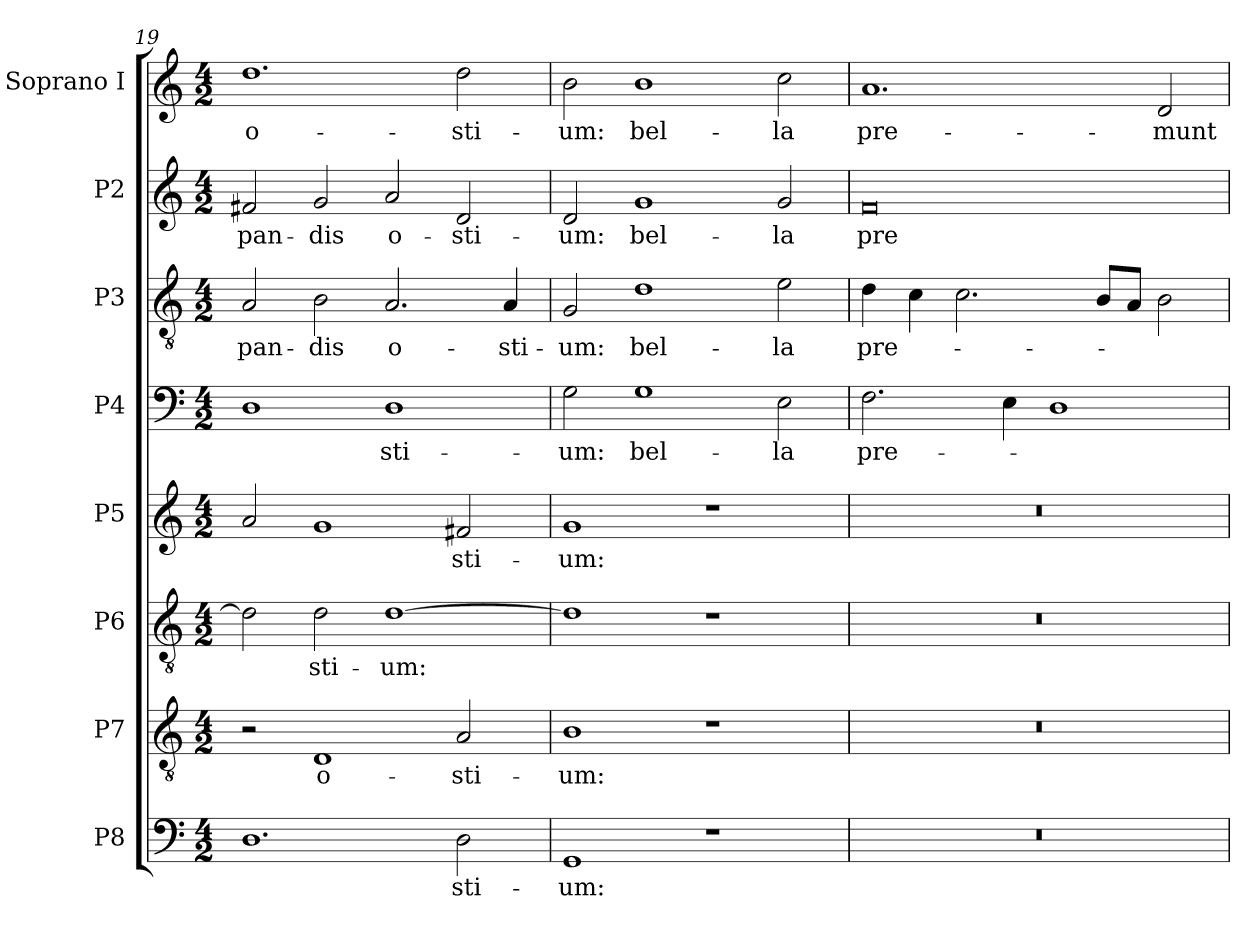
**kern	**text	**kern	**text	**kern	**text	**kern	**text	**kern	**text	**kern	**text	**kern	**text	**kern	**text
*part8	*part8	*part7	*part7	*part6	*part6	*part5	*part5	*part4	*part4	*part3	*part3	*part2	*part2	*part1	*part1
*staff8	*staff8	*staff7	*staff7	*staff6	*staff6	*staff5	*staff5	*staff4	*staff4	*staff3	*staff3	*staff2	*staff2	*staff1	*staff1
*I"P8	*	*I"P7	*	*I"P6	*	*I"P5	*	*I"P4	*	*I"P3	*	*I"P2	*	*I"Soprano I	*
*clefF4	*	*clefGv2	*	*clefGv2	*	*clefG2	*	*clefF4	*	*clefGv2	*	*clefG2	*	*clefG2	*
*k[]	*	*k[]	*	*k[]	*	*k[]	*	*k[]	*	*k[]	*	*k[]	*	*k[]	*
*C:	*	*C:	*	*C:	*	*C:	*	*C:	*	*C:	*	*C:	*	*C:	*
*M4/2	*	*M4/2	*	*M4/2	*	*M4/2	*	*M4/2	*	*M4/2	*	*M4/2	*	*M4/2	*
=19	=19	=19	=19	=19	=19	=19	=19	=19	=19	=19	=19	=19	=19	=19	=19
!	!	!	!	!	!	!	!	!	!	!	!LO:LY:b:color=#000000	!	!	!	!
!	!	!	!	!	!	!	!	!	!	!	!	!	!LO:LY:b:color=#000000	!	!
!	!	!	!	!	!	!	!	!	!	!	!	!	!	!	!LO:LY:b:color=#000000
1.Di	.	2r	.	2di\]	.	2ai/	.	1Di	.	2Ai/	pan-	2f#Xi/	pan-	1.ddi	o-
!	!	!	!LO:LY:b:color=#000000	!	!	!	!	!	!	!	!	!	!	!	!
!	!	!	!	!	!LO:LY:b:color=#000000	!	!	!	!	!	!	!	!	!	!
!	!	!	!	!	!	!	!	!	!	!	!LO:LY:b:color=#000000	!	!	!	!
!	!	!	!	!	!	!	!	!	!	!	!	!	!LO:LY:b:color=#000000	!	!
.	.	1Di	o-	2di\	-sti-	1gi	.	.	.	2Bi\	-dis	2gi/	-dis	.	.
!	!	!	!	!	!LO:LY:b:color=#000000	!	!	!	!	!	!	!	!	!	!
!	!	!	!	!	!	!	!	!	!LO:LY:b:color=#000000	!	!	!	!	!	!
!	!	!	!	!	!	!	!	!	!	!	!LO:LY:b:color=#000000	!	!	!	!
!	!	!	!	!	!	!	!	!	!	!	!	!	!LO:LY:b:color=#000000	!	!
.	.	.	.	[>1di	-um:	.	.	1Di	-sti-	2.Ai/	o-	2ai/	o-	.	.
!	!LO:LY:b:color=#000000	!	!	!	!	!	!	!	!	!	!	!	!	!	!
!	!	!	!LO:LY:b:color=#000000	!	!	!	!	!	!	!	!	!	!	!	!
!	!	!	!	!	!	!	!LO:LY:b:color=#000000	!	!	!	!	!	!	!	!
!	!	!	!	!	!	!	!	!	!	!	!	!	!LO:LY:b:color=#000000	!	!
!	!	!	!	!	!	!	!	!	!	!	!	!	!	!	!LO:LY:b:color=#000000
2Di\	-sti-	2Ai/	-sti-	.	.	2f#Xi/	-sti-	.	.	.	.	2di/	-sti-	2ddi\	-sti-
!	!	!	!	!	!	!	!	!	!	!	!LO:LY:b:color=#000000	!	!	!	!
.	.	.	.	.	.	.	.	.	.	4Ai/	-sti-	.	.	.	.
=20	=20	=20	=20	=20	=20	=20	=20	=20	=20	=20	=20	=20	=20	=20	=20
!	!LO:LY:b:color=#000000	!	!	!	!	!	!	!	!	!	!	!	!	!	!
!	!	!	!LO:LY:b:color=#000000	!	!	!	!	!	!	!	!	!	!	!	!
!	!	!	!	!	!	!	!LO:LY:b:color=#000000	!	!	!	!	!	!	!	!
!	!	!	!	!	!	!	!	!	!LO:LY:b:color=#000000	!	!	!	!	!	!
!	!	!	!	!	!	!	!	!	!	!	!LO:LY:b:color=#000000	!	!	!	!
!	!	!	!	!	!	!	!	!	!	!	!	!	!LO:LY:b:color=#000000	!	!
!	!	!	!	!	!	!	!	!	!	!	!	!	!	!	!LO:LY:b:color=#000000
1GGi	-um:	1Bi	-um:	1di]	.	1gi	-um:	2Gi\	-um:	2Gi/	-um:	2di/	-um:	2bi\	-um:
!	!	!	!	!	!	!	!	!	!LO:LY:b:color=#000000	!	!	!	!	!	!
!	!	!	!	!	!	!	!	!	!	!	!LO:LY:b:color=#000000	!	!	!	!
!	!	!	!	!	!	!	!	!	!	!	!	!	!LO:LY:b:color=#000000	!	!
!	!	!	!	!	!	!	!	!	!	!	!	!	!	!	!LO:LY:b:color=#000000
.	.	.	.	.	.	.	.	1Gi	bel-	1di	bel-	1gi	bel-	1bi	bel-
1r	.	1r	.	1r	.	1r	.	.	.	.	.	.	.	.	.
!	!	!	!	!	!	!	!	!	!LO:LY:b:color=#000000	!	!	!	!	!	!
!	!	!	!	!	!	!	!	!	!	!	!LO:LY:b:color=#000000	!	!	!	!
!	!	!	!	!	!	!	!	!	!	!	!	!	!LO:LY:b:color=#000000	!	!
!	!	!	!	!	!	!	!	!	!	!	!	!	!	!	!LO:LY:b:color=#000000
.	.	.	.	.	.	.	.	2Ei\	-la	2ei\	-la	2gi/	-la	2cci\	-la
!!LO:PB:g=z
=21	=21	=21	=21	=21	=21	=21	=21	=21	=21	=21	=21	=21	=21	=21	=21
!LO:N:vis=1	!	!LO:N:vis=1	!	!LO:N:vis=1	!	!LO:N:vis=1	!	!	!	!	!	!	!	!	!
!	!	!	!	!	!	!	!	!	!LO:LY:b:color=#000000	!	!	!	!	!	!
!	!	!	!	!	!	!	!	!	!	!	!LO:LY:b:color=#000000	!	!	!	!
!	!	!	!	!	!	!	!	!	!	!	!	!	!LO:LY:b:color=#000000	!	!
!	!	!	!	!	!	!	!	!	!	!	!	!	!	!	!LO:LY:b:color=#000000
0r	.	0r	.	0r	.	0r	.	2.Fi\	pre-	4di\	pre-	0fi	pre-	1.ai	pre-
.	.	.	.	.	.	.	.	.	.	4ci\	.	.	.	.	.
.	.	.	.	.	.	.	.	.	.	2.ci\	.	.	.	.	.
.	.	.	.	.	.	.	.	4Ei\	.	.	.	.	.	.	.
.	.	.	.	.	.	.	.	1Di	.	.	.	.	.	.	.
.	.	.	.	.	.	.	.	.	.	8Bi/L	.	.	.	.	.
.	.	.	.	.	.	.	.	.	.	8Ai/J	.	.	.	.	.
!	!	!	!	!	!	!	!	!	!	!	!	!	!	!	!LO:LY:b:color=#000000
.	.	.	.	.	.	.	.	.	.	2Bi\	.	.	.	2di/	-munt
=	=	=	=	=	=	=	=	=	=	=	=	=	=	=	=
*-	*-	*-	*-	*-	*-	*-	*-	*-	*-	*-	*-	*-	*-	*-	*-
